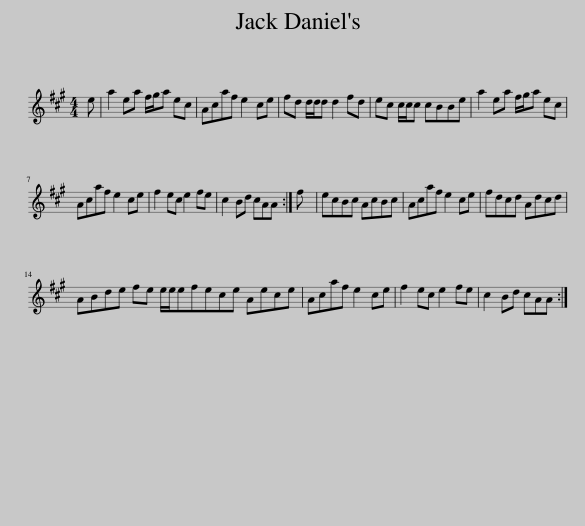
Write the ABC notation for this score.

X:1
L:1/8
M:4/4
I:linebreak $
K:A
V:1 treble
V:1
 e | a2 ea f/g/a ec | Acaf e2 ce | fd d/d/d d2 fd | ec c/c/c cBBe | %5
 a2 ea f/g/a ec |$ Acaf e2 ce | f2 ec e2 fe | c2 Bd cAA :| f | %10
 ecBc AcBc | Acaf e2 ce | fdcd Adcd |$ ABde fe e/e/efece Aece | Acaf e2 ce | %15
 f2 ec e2 fe | c2 Bd cAA :| %17
